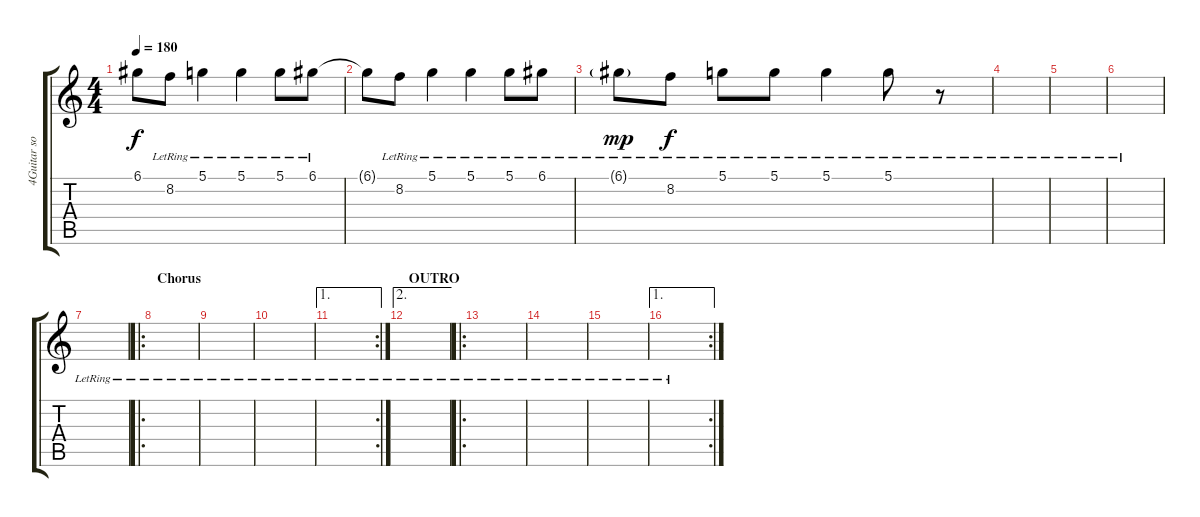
\track ("4Guitar solo" "4Guitar so") {instrument acousticguitarsteel}
\staff {score tabs}
\tuning (D4 A3 F3 C3 G2 C2) {hide}
\ts (4 4)
\tempo 180
\clef g2
\ks c
6.1{t}.8{dy f} 8.2{lr}.8 5.1{lr}.4 5.1{lr}.4 5.1{lr}.8 6.1{lr}.8 |
6.1{t}.8 8.2{lr}.8 5.1{lr}.4 5.1{lr}.4 5.1{lr}.8 6.1{lr}.8 |
6.1{g lr}.8{dy mp} 8.2{lr}.8{dy f} 5.1{lr}.8 5.1{lr}.8 5.1{lr}.4 5.1{lr}.8 r.8 |
|
|
|
|
\ro
\section ("" "Chorus")
|
|
|
\ae 1
\rc 2
|
\ae 2
\section ("" "OUTRO")
|
\ro
|
|
|
\ae 1
\rc 2
